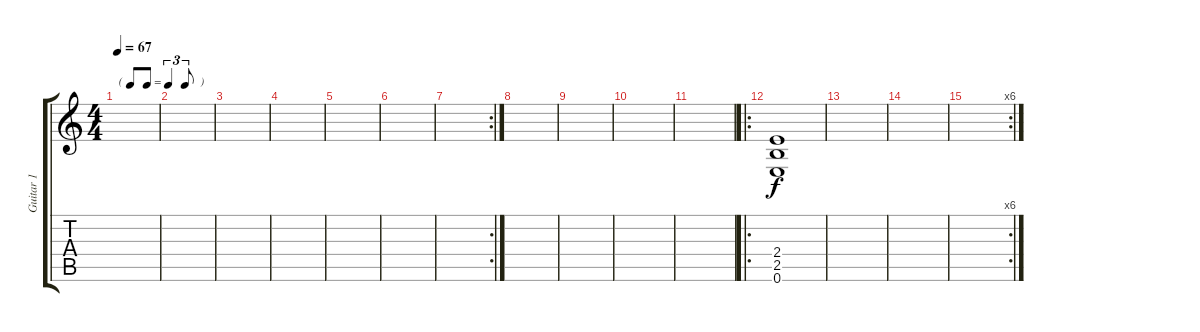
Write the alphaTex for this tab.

\track ("Guitar 1" "Guitar 1") {instrument electricguitarclean}
\staff {score tabs}
\tuning (E4 B3 G3 D3 A2 E2) {hide}
\ts (4 4)
\tf triplet8th
\tempo 67
\clef g2
\ks c
|
|
|
|
|
|
\rc 2
|
|
|
|
|
\ro
(2.4 2.5 0.6).1 |
|
|
\rc 6
